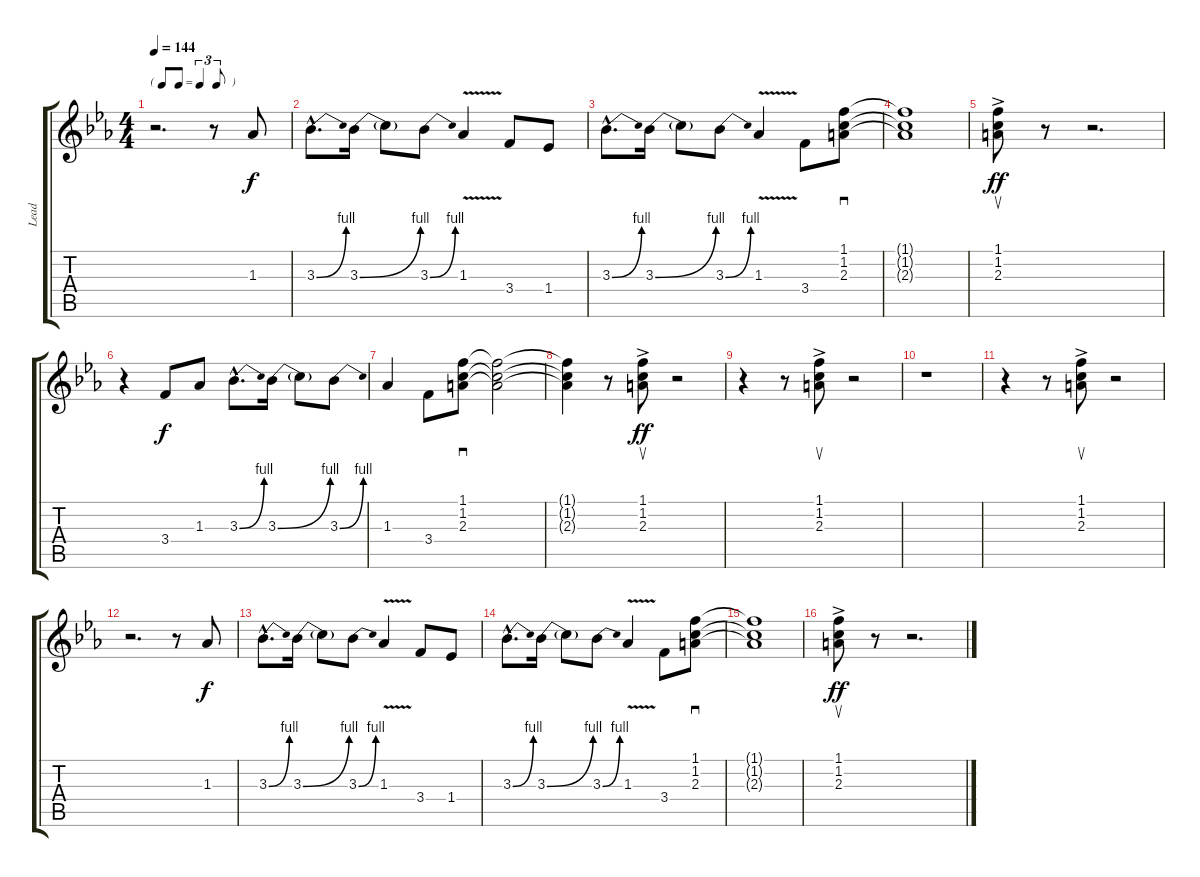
\track ("Lead" "Lead") {instrument overdrivenguitar}
\staff {score tabs}
\tuning (E4 B3 G3 D3 A2 E2) {hide}
\ts (4 4)
\tf triplet8th
\tempo 144
\clef g2
\ks eb
r.2{d dy ff} r.8 1.3.8{dy f} |
3.3{be (bend 0 0 60 4) hac}.8{d} 3.3{be (bend 0 0 60 4)}.16 3.3{t}.8 3.3{be (bend 0 0 60 4)}.8 1.3{v}.4 3.4.8 1.4.8 |
3.3{be (bend 0 0 60 4) hac}.8{d} 3.3{be (bend 0 0 60 4)}.16 3.3{t}.8 3.3{be (bend 0 0 60 4)}.8 1.3{v}.4 3.4.8 (1.1 1.2 2.3).8{sd} |
(1.1{t} 1.2{t} 2.3{t}).1 |
(1.1{ac} 1.2{ac} 2.3{ac}).8{su dy ff} r.8 r.2{d} |
r.4 3.4.8{dy f} 1.3.8 3.3{be (bend 0 0 60 4) hac}.8{d} 3.3{be (bend 0 0 60 4)}.16 3.3{t}.8 3.3{be (bend 0 0 60 4)}.8 |
1.3.4 3.4.8 (1.1 1.2 2.3).8{sd} (1.1{t} 1.2{t} 2.3{t}).2 |
(1.1{t} 1.2{t} 2.3{t}).4 r.8 (1.1{ac} 1.2{ac} 2.3{ac}).8{su dy ff} r.2 |
r.4 r.8 (1.1{ac} 1.2{ac} 2.3{ac}).8{su} r.2 |
r.1 |
r.4 r.8 (1.1{ac} 1.2{ac} 2.3{ac}).8{su} r.2 |
r.2{d} r.8 1.3.8{dy f} |
3.3{be (bend 0 0 60 4) hac}.8{d} 3.3{be (bend 0 0 60 4)}.16 3.3{t}.8 3.3{be (bend 0 0 60 4)}.8 1.3{v}.4 3.4.8 1.4.8 |
3.3{be (bend 0 0 60 4) hac}.8{d} 3.3{be (bend 0 0 60 4)}.16 3.3{t}.8 3.3{be (bend 0 0 60 4)}.8 1.3{v}.4 3.4.8 (1.1 1.2 2.3).8{sd} |
(1.1{t} 1.2{t} 2.3{t}).1 |
(1.1{ac} 1.2{ac} 2.3{ac}).8{su dy ff} r.8 r.2{d}
